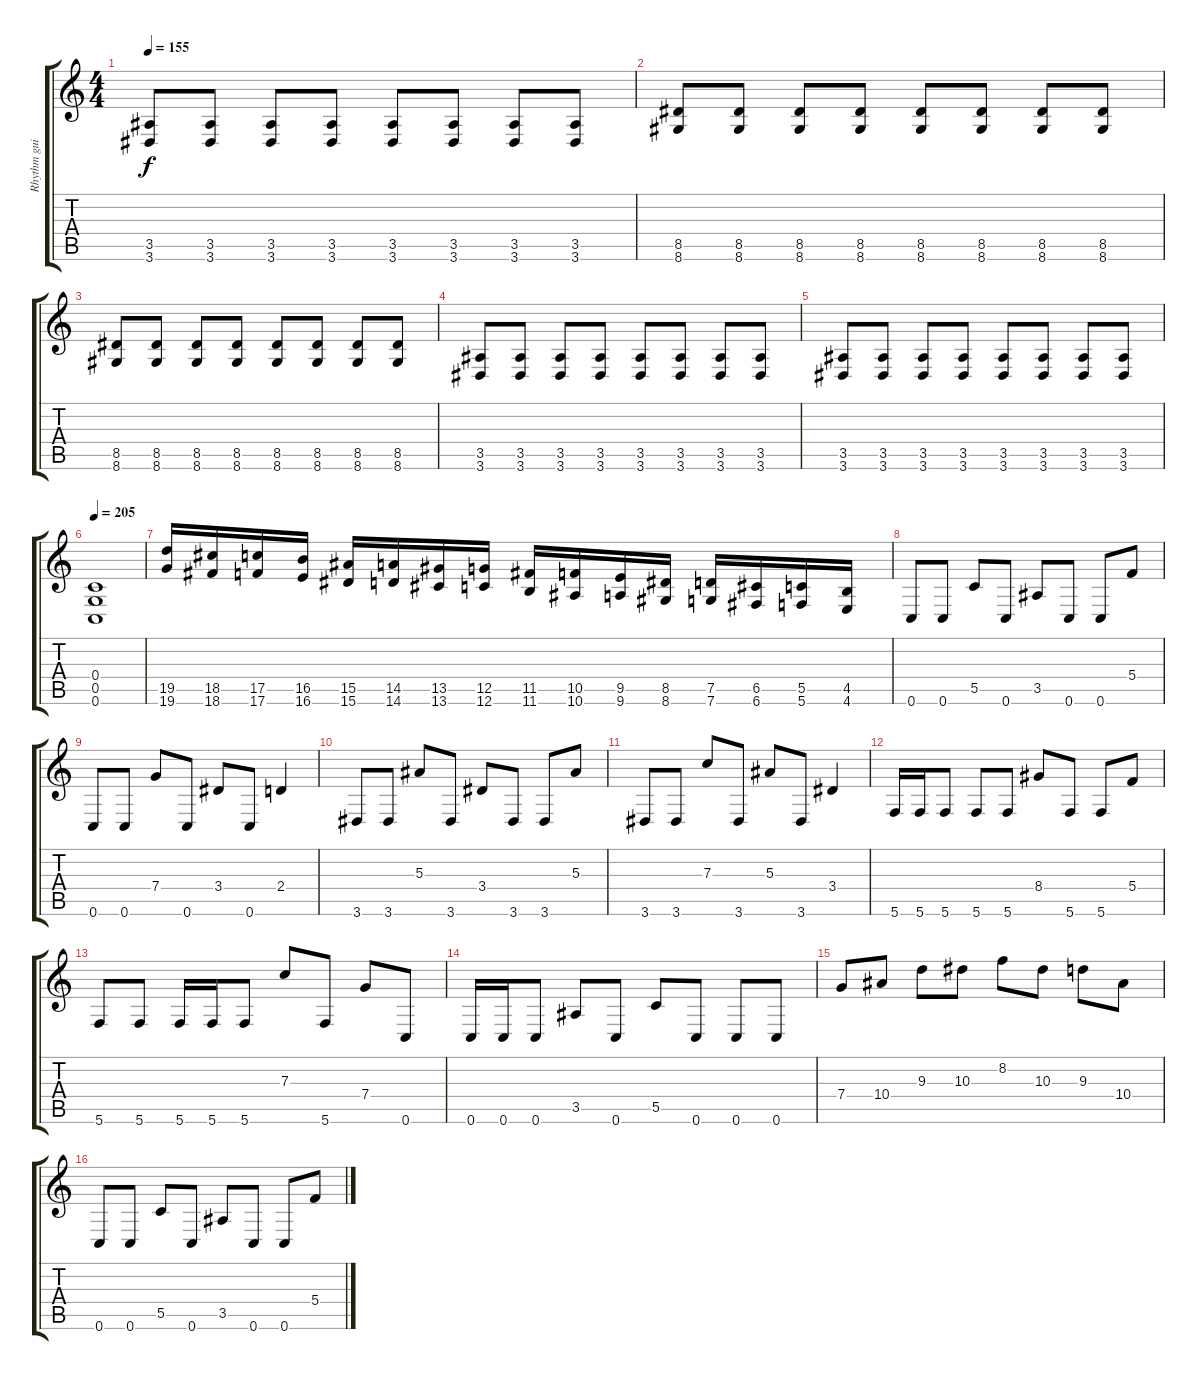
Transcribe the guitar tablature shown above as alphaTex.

\track ("Rhythm guitar right" "Rhythm gui") {instrument overdrivenguitar}
\staff {score tabs}
\tuning (D4 A3 F3 C3 G2 C2) {hide}
\ts (4 4)
\tempo 155
\clef g2
\ks c
(3.5 3.6).8{dy f} (3.5 3.6).8 (3.5 3.6).8 (3.5 3.6).8 (3.5 3.6).8 (3.5 3.6).8 (3.5 3.6).8 (3.5 3.6).8 |
(8.5 8.6).8 (8.5 8.6).8 (8.5 8.6).8 (8.5 8.6).8 (8.5 8.6).8 (8.5 8.6).8 (8.5 8.6).8 (8.5 8.6).8 |
(8.5 8.6).8 (8.5 8.6).8 (8.5 8.6).8 (8.5 8.6).8 (8.5 8.6).8 (8.5 8.6).8 (8.5 8.6).8 (8.5 8.6).8 |
(3.5 3.6).8 (3.5 3.6).8 (3.5 3.6).8 (3.5 3.6).8 (3.5 3.6).8 (3.5 3.6).8 (3.5 3.6).8 (3.5 3.6).8 |
(3.5 3.6).8 (3.5 3.6).8 (3.5 3.6).8 (3.5 3.6).8 (3.5 3.6).8 (3.5 3.6).8 (3.5 3.6).8 (3.5 3.6).8 |
\tempo 200
\tempo 205
(0.4 0.5 0.6).1 |
(19.5 19.6).16{instrument guitarharmonics} (18.5 18.6).16 (17.5 17.6).16 (16.5 16.6).16 (15.5 15.6).16 (14.5 14.6).16 (13.5 13.6).16 (12.5 12.6).16 (11.5 11.6).16 (10.5 10.6).16 (9.5 9.6).16 (8.5 8.6).16 (7.5 7.6).16 (6.5 6.6).16 (5.5 5.6).16 (4.5 4.6).16 |
0.6.8{instrument overdrivenguitar} 0.6.8 5.5.8 0.6.8 3.5.8 0.6.8 0.6.8 5.4.8 |
0.6.8 0.6.8 7.4.8 0.6.8 3.4.8 0.6.8 2.4.4 |
3.6.8 3.6.8 5.3.8 3.6.8 3.4.8 3.6.8 3.6.8 5.3.8 |
3.6.8 3.6.8 7.3.8 3.6.8 5.3.8 3.6.8 3.4.4 |
5.6.16 5.6.16 5.6.8 5.6.8 5.6.8 8.4.8 5.6.8 5.6.8 5.4.8 |
5.6.8 5.6.8 5.6.16 5.6.16 5.6.8 7.3.8 5.6.8 7.4.8 0.6.8 |
0.6.16 0.6.16 0.6.8 3.5.8 0.6.8 5.5.8 0.6.8 0.6.8 0.6.8 |
7.4.8 10.4.8 9.3.8 10.3.8 8.2.8 10.3.8 9.3.8 10.4.8 |
0.6.8 0.6.8 5.5.8 0.6.8 3.5.8 0.6.8 0.6.8 5.4.8
